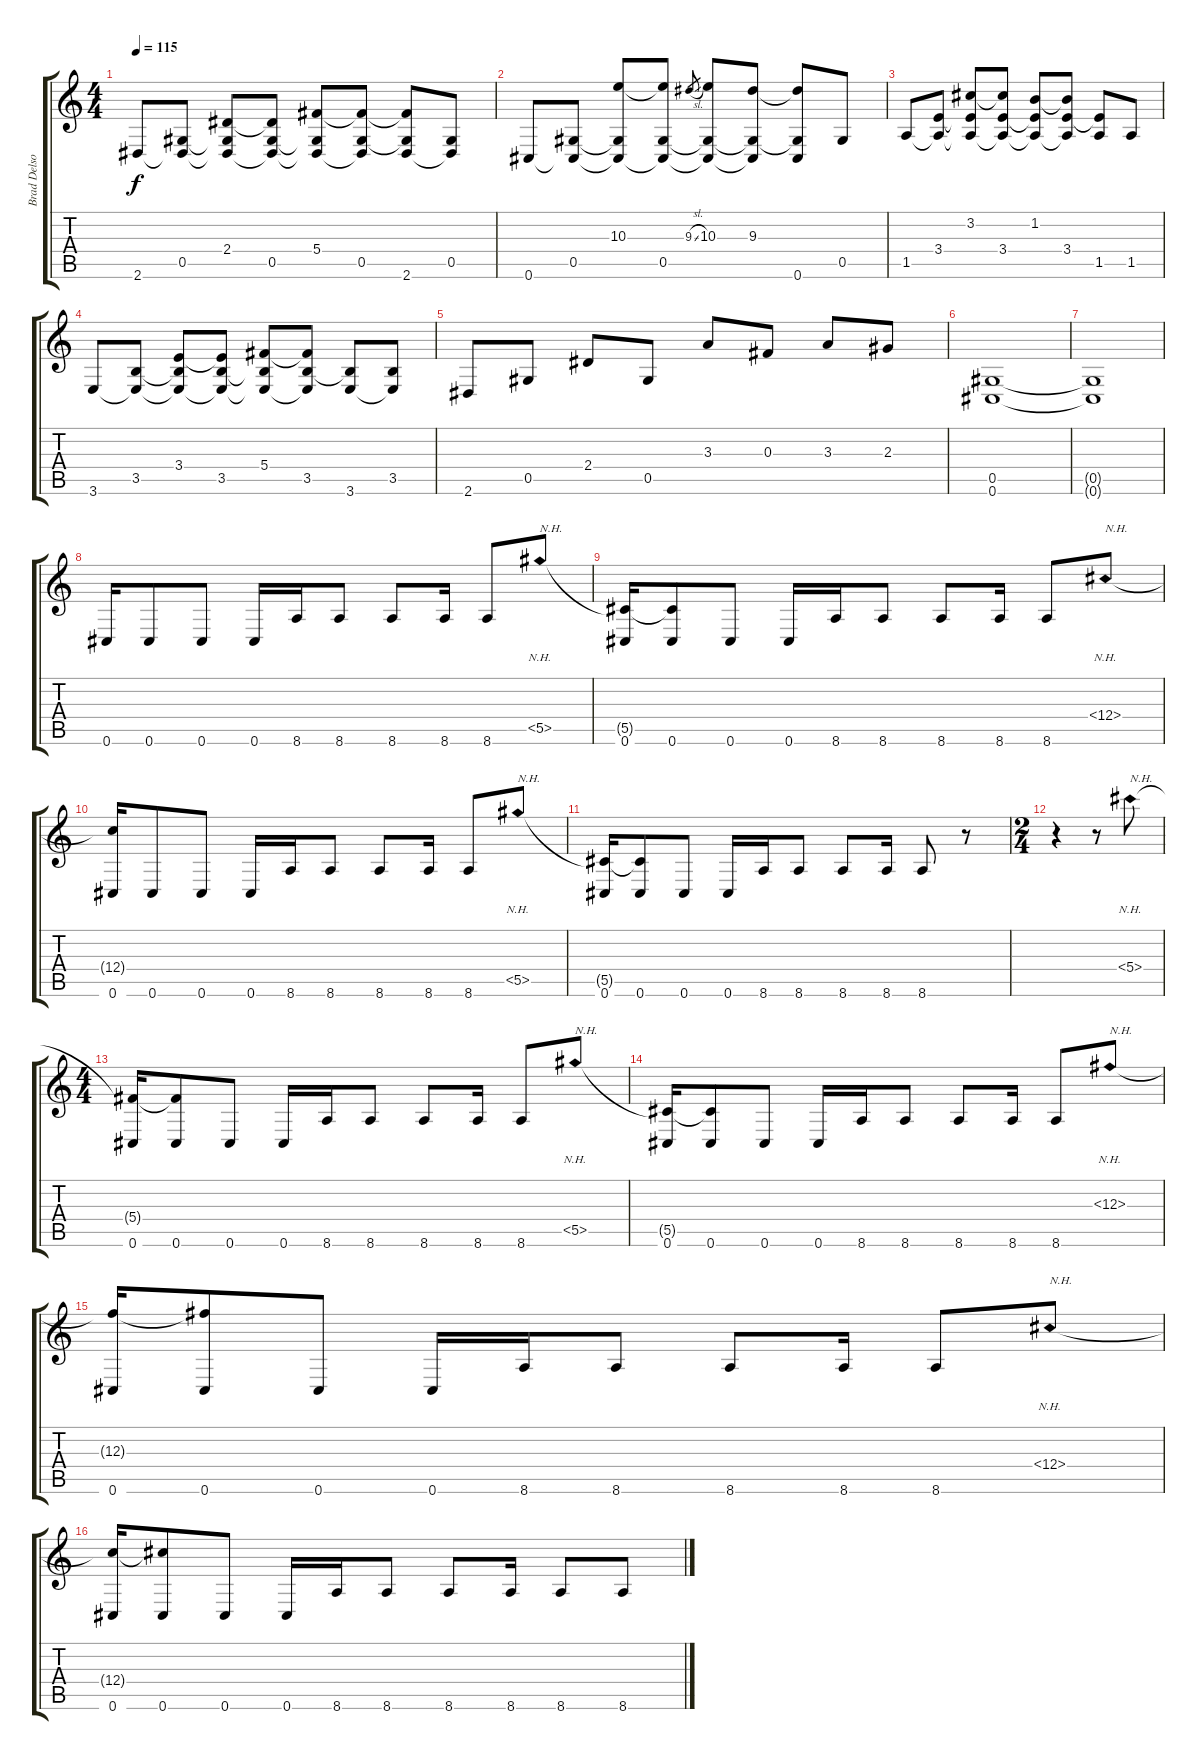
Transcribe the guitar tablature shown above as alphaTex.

\track ("Brad Delson (Guitar)" "Brad Delso") {instrument distortionguitar}
\staff {score tabs}
\tuning (Eb4 Bb3 Gb3 Db3 Ab2 Db2) {hide}
\ts (4 4)
\tempo 115
\clef g2
\ks c
2.6.8{dy f volume 10 instrument electricguitarjazz} (0.5 2.6{t}).8 (2.4 0.5{t} 2.6{t}).8 (2.4{t} 0.5 2.6{t}).8 (5.4 0.5{t} 2.6{t}).8 (5.4{t} 0.5 2.6{t}).8 (5.4{t} 0.5{t} 2.6).8 (0.5 2.6{t}).8 |
0.6.8{volume 10 instrument electricguitarjazz} (0.5 0.6{t}).8 (10.3 0.5{t} 0.6{t}).8 (10.3{t} 0.5 0.6{t}).8 9.3{sl}.8{gr} (10.3 0.5{t} 0.6{t}).8 (9.3 0.5{t} 0.6{t}).8 (9.3{t} 0.5{t} 0.6).8 0.5.8 |
1.5.8{volume 10 instrument electricguitarjazz} (3.4 1.5{t}).8 (3.2 3.4{t} 1.5{t}).8 (3.2{t} 3.4 1.5{t}).8 (1.2 3.4{t} 1.5{t}).8 (1.2{t} 3.4 1.5{t}).8 (3.4{t} 1.5).8 1.5.8 |
3.6.8{volume 10 instrument electricguitarjazz} (3.5 3.6{t}).8 (3.4 3.5{t} 3.6{t}).8 (3.4{t} 3.5 3.6{t}).8 (5.4 3.5{t} 3.6{t}).8 (5.4{t} 3.5 3.6{t}).8 (3.5{t} 3.6).8 (3.5 3.6{t}).8 |
2.6.8{volume 10 instrument electricguitarjazz} 0.5.8 2.4.8 0.5.8 3.3.8 0.3.8 3.3.8 2.3.8 |
(0.5 0.6).1{volume 10 instrument electricguitarjazz} |
(0.5{t} 0.6{t}).1 |
0.6.16{volume 14 balance 8 instrument distortionguitar} 0.6.8 0.6.8 0.6.16 8.6.16 8.6.8 8.6.8 8.6.16 8.6.8 5.5{nh}.8{txt "N.H."} |
(5.5{t} 0.6).16 (5.5{t} 0.6).8 0.6.8 0.6.16 8.6.16 8.6.8 8.6.8 8.6.16 8.6.8 12.4{nh}.8{txt "N.H."} |
(12.4{t} 0.6).16 0.6.8 0.6.8 0.6.16 8.6.16 8.6.8 8.6.8 8.6.16 8.6.8 5.5{nh}.8{txt "N.H."} |
(5.5{t} 0.6).16 (5.5{t} 0.6).8 0.6.8 0.6.16 8.6.16 8.6.8 8.6.8 8.6.16 8.6.8 r.8 |
\ts (2 4)
r.4 r.8 5.4{nh}.8{txt "N.H."} |
\ts (4 4)
(5.4{t} 0.6).16{volume 14 balance 8 instrument distortionguitar} (5.4{t} 0.6).8 0.6.8 0.6.16 8.6.16 8.6.8 8.6.8 8.6.16 8.6.8 5.5{nh}.8{txt "N.H."} |
(5.5{t} 0.6).16{volume 14 balance 8 instrument distortionguitar} (5.5{t} 0.6).8 0.6.8 0.6.16 8.6.16 8.6.8 8.6.8 8.6.16 8.6.8 12.3{nh}.8{txt "N.H."} |
(12.3{t} 0.6).16{volume 14 balance 8 instrument distortionguitar} (12.3{t} 0.6).8 0.6.8 0.6.16 8.6.16 8.6.8 8.6.8 8.6.16 8.6.8 12.4{nh}.8{txt "N.H."} |
(12.4{t} 0.6).16 (12.4{t} 0.6).8 0.6.8 0.6.16 8.6.16 8.6.8 8.6.8 8.6.16 8.6.8 8.6.8
